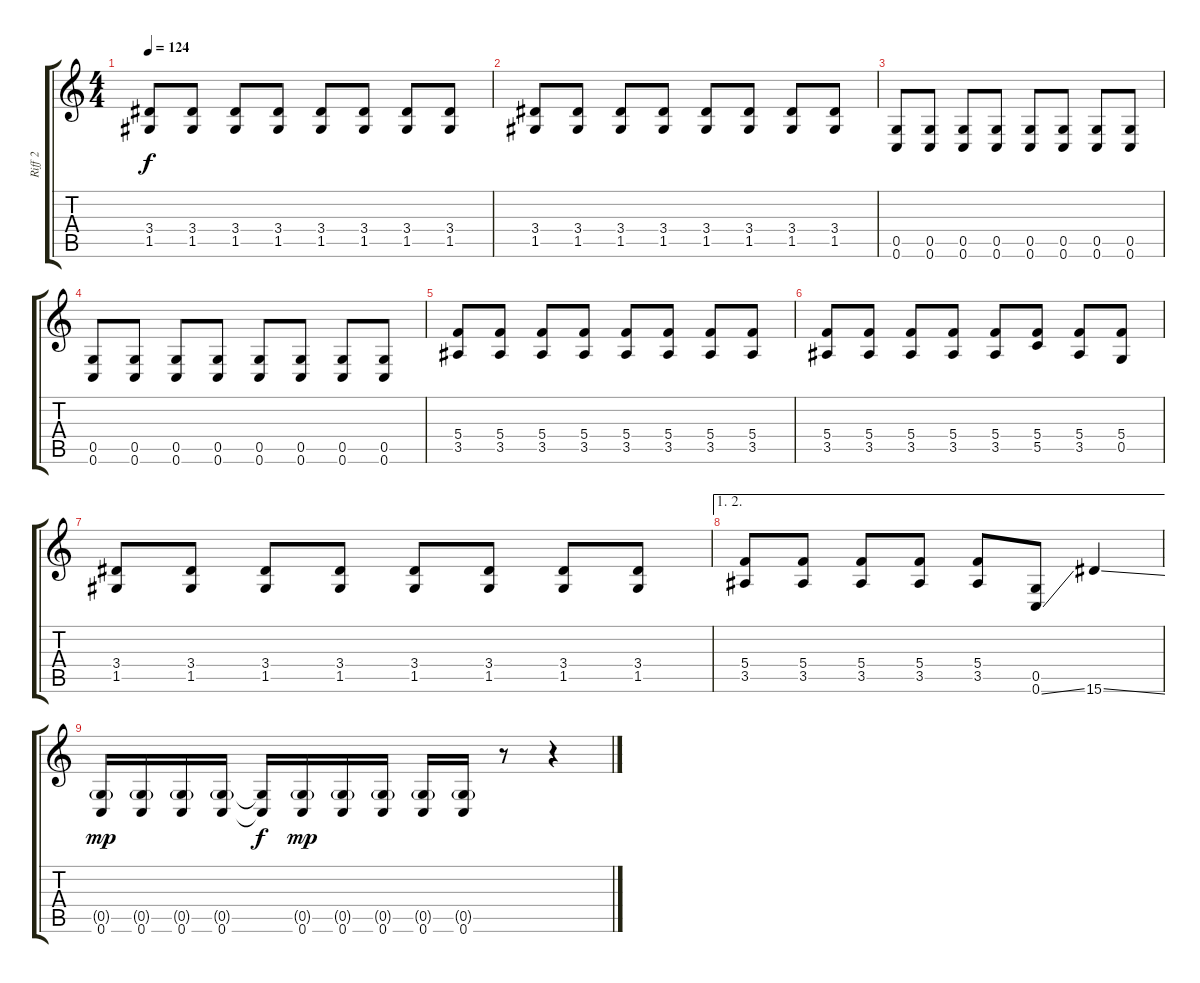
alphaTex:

\track ("Riff 2" "Riff 2") {instrument distortionguitar}
\staff {score tabs}
\tuning (D4 A3 F3 C3 G2 C2) {hide}
\ts (4 4)
\tempo 124
\clef g2
\ks c
(3.4 1.5).8{dy f instrument distortionguitar} (3.4 1.5).8 (3.4 1.5).8 (3.4 1.5).8 (3.4 1.5).8 (3.4 1.5).8 (3.4 1.5).8 (3.4 1.5).8 |
(3.4 1.5).8 (3.4 1.5).8 (3.4 1.5).8 (3.4 1.5).8 (3.4 1.5).8 (3.4 1.5).8 (3.4 1.5).8 (3.4 1.5).8 |
(0.5 0.6).8 (0.5 0.6).8 (0.5 0.6).8 (0.5 0.6).8 (0.5 0.6).8 (0.5 0.6).8 (0.5 0.6).8 (0.5 0.6).8 |
(0.5 0.6).8 (0.5 0.6).8 (0.5 0.6).8 (0.5 0.6).8 (0.5 0.6).8 (0.5 0.6).8 (0.5 0.6).8 (0.5 0.6).8 |
(5.4 3.5).8 (5.4 3.5).8 (5.4 3.5).8 (5.4 3.5).8 (5.4 3.5).8 (5.4 3.5).8 (5.4 3.5).8 (5.4 3.5).8 |
(5.4 3.5).8 (5.4 3.5).8 (5.4 3.5).8 (5.4 3.5).8 (5.4 3.5).8 (5.4 5.5).8 (5.4 3.5).8 (5.4 0.5).8 |
(3.4 1.5).8 (3.4 1.5).8 (3.4 1.5).8 (3.4 1.5).8 (3.4 1.5).8 (3.4 1.5).8 (3.4 1.5).8 (3.4 1.5).8 |
\ae (1 2)
(5.4 3.5).8 (5.4 3.5).8 (5.4 3.5).8 (5.4 3.5).8 (5.4 3.5).8 (0.5 0.6{ss}).8 15.6{ss}.4 |
(0.5{g} 0.6).16{dy mp} (0.5{g} 0.6).16 (0.5{g} 0.6).16 (0.5{g} 0.6).16 (0.5{t} 0.6{t}).16{dy f} (0.5{g} 0.6).16{dy mp} (0.5{g} 0.6).16 (0.5{g} 0.6).16 (0.5{g} 0.6).16 (0.5{g} 0.6).16 r.8 r.4
